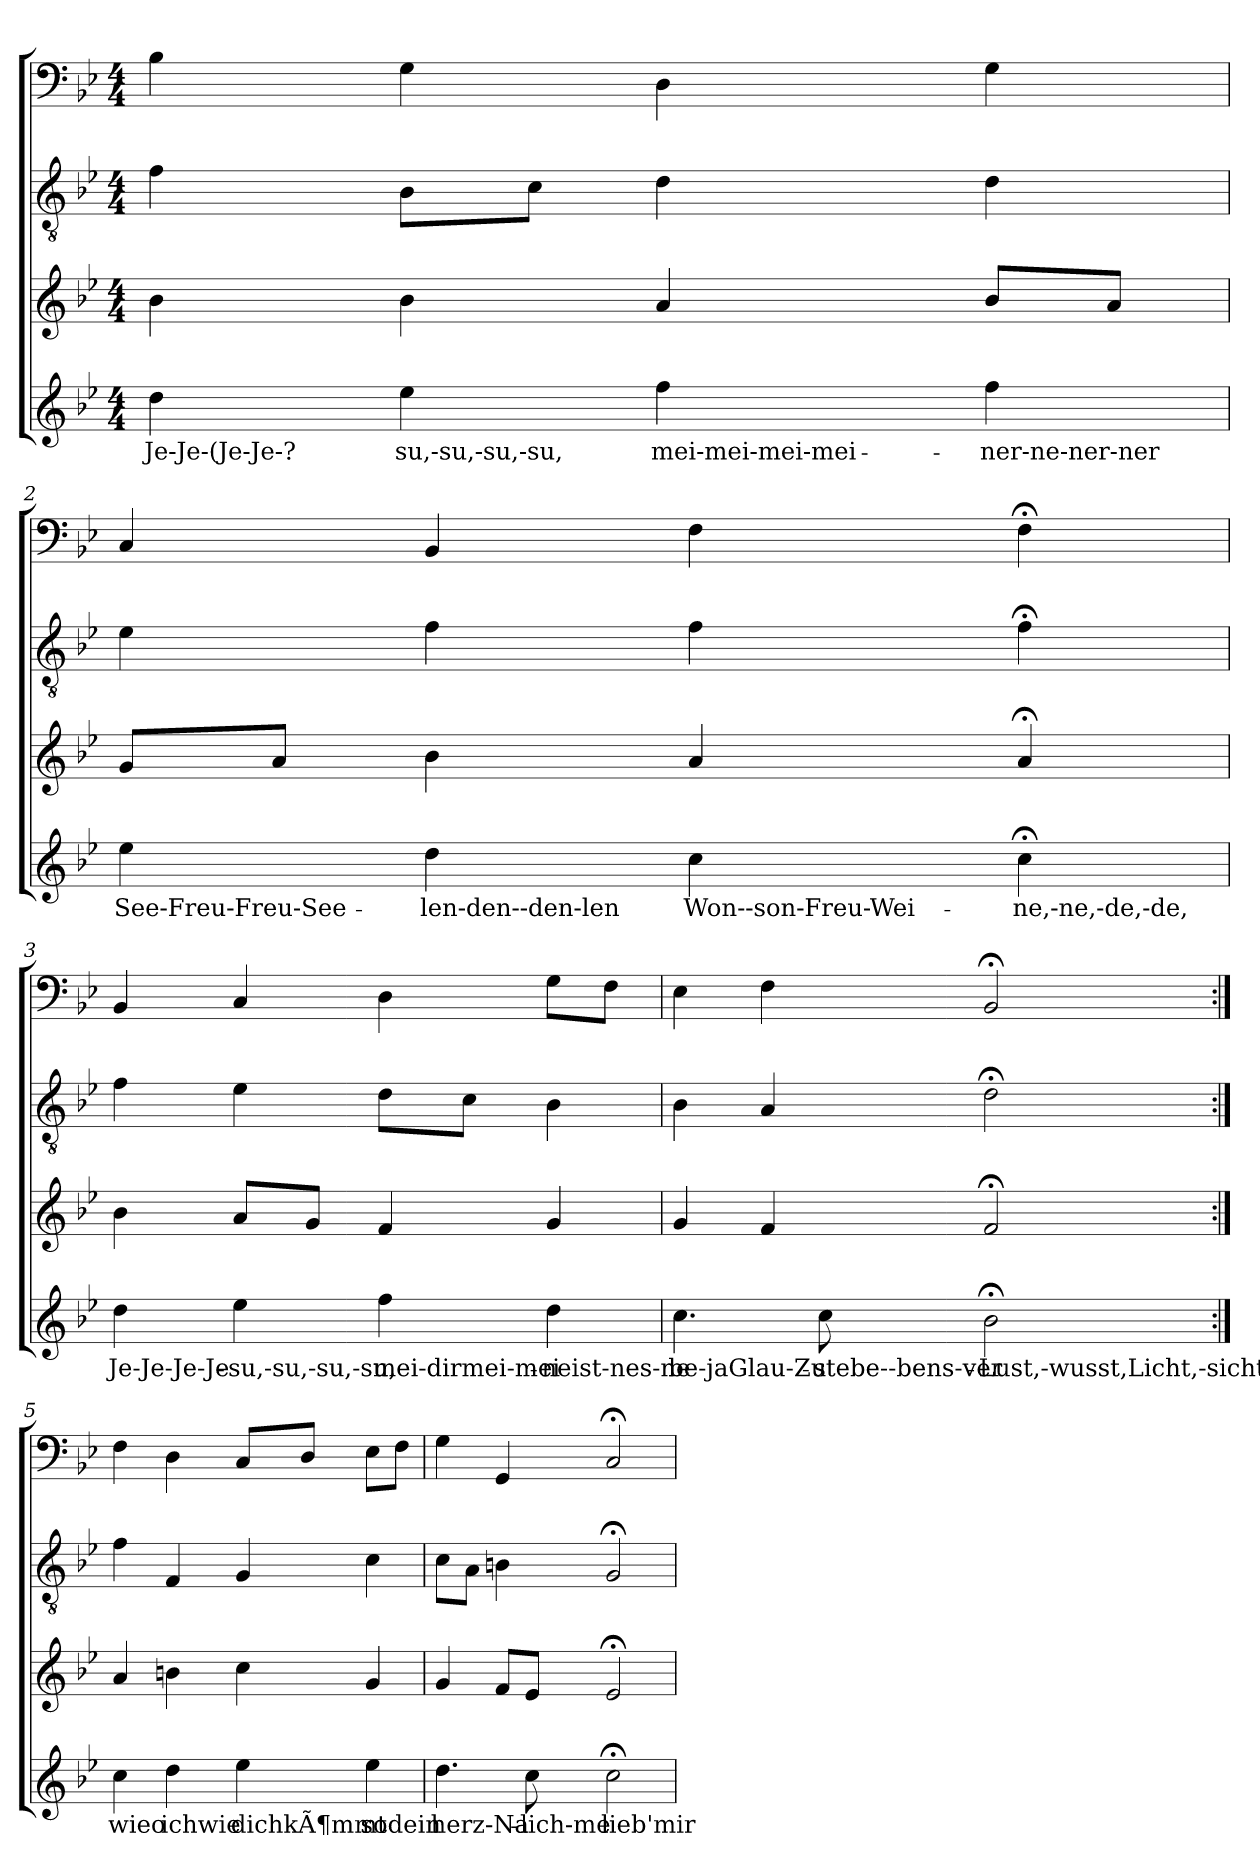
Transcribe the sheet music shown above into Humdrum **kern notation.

**kern	**text	**kern	**kern	**kern
*part4	*part4	*part3	*part2	*part1
*staff4	*staff4	*staff3	*staff2	*staff1
*clefG2	*	*clefG2	*clefGv2	*clefF4
*k[b-e-]	*	*k[b-e-]	*k[b-e-]	*k[b-e-]
*B-:	*	*B-:	*B-:	*B-:
*M4/4	*	*M4/4	*M4/4	*M4/4
=1	=1	=1	=1	=1
4dd	Je-Je-(Je-Je-?	4b-	4f	4B-
4ee-	-su,-su,-su,-su,	4b-	8B-L	4G
.	.	.	8cJ	.
4ff	mei-mei-mei-mei-	4a	4d	4D
4ff	-ner-ne-ner-ner	8b-L	4d	4G
.	.	8aJ	.	.
=2	=2	=2	=2	=2
4ee-	See-Freu-Freu-See-	8gL	4e-	4C
.	.	8aJ	.	.
4dd	-len-den--den-len	4b-	4f	4BB-
4cc	Won--son-Freu-Wei-	4a	4f	4F
4cc;<	-ne,-ne,-de,-de,	4a;<	4f;<	4F;<
=3	=3	=3	=3	=3
4dd	Je-Je-Je-Je-	4b-	4f	4BB-
4ee-	-su,-su,-su,-su,	8aL	4e-	4C
.	.	8gJ	.	.
4ff	mei-dirmei-mei-	4f	8dL	4D
.	.	.	8cJ	.
4dd	-neist-nes-ne	4g	4B-	8GL
.	.	.	.	8FJ
=4	=4	=4	=4	=4
4.cc	be-jaGlau-Zu-	4g	4B-	4E-
.	.	4f	4A	4F
8cc	-stebe--bens-ver-	.	.	.
2b-;<	Lust,-wusst,Licht,-sicht,	2f;<	2d;<	2BB-;<
=5:|!	=5:|!	=5:|!	=5:|!	=5:|!
4cc	wieo	4a	4f	4F
4dd	ichwie	4bn	4F	4D
4ee-	dichkÃ¶mmt	4cc	4G	8CL
.	.	.	.	8DJ
4ee-	sodein	4g	4c	8E-L
.	.	.	.	8FJ
=6	=6	=6	=6	=6
4.dd	herz-Na-	4g	8cL	4G
.	.	.	8AJ	.
.	.	8fL	4Bn	4GG
8cc	-lich-me	8e-J	.	.
2cc;<	lieb'mir	2e-;<	2G;<	2C;<
=	=	=	=	=
*-	*-	*-	*-	*-
